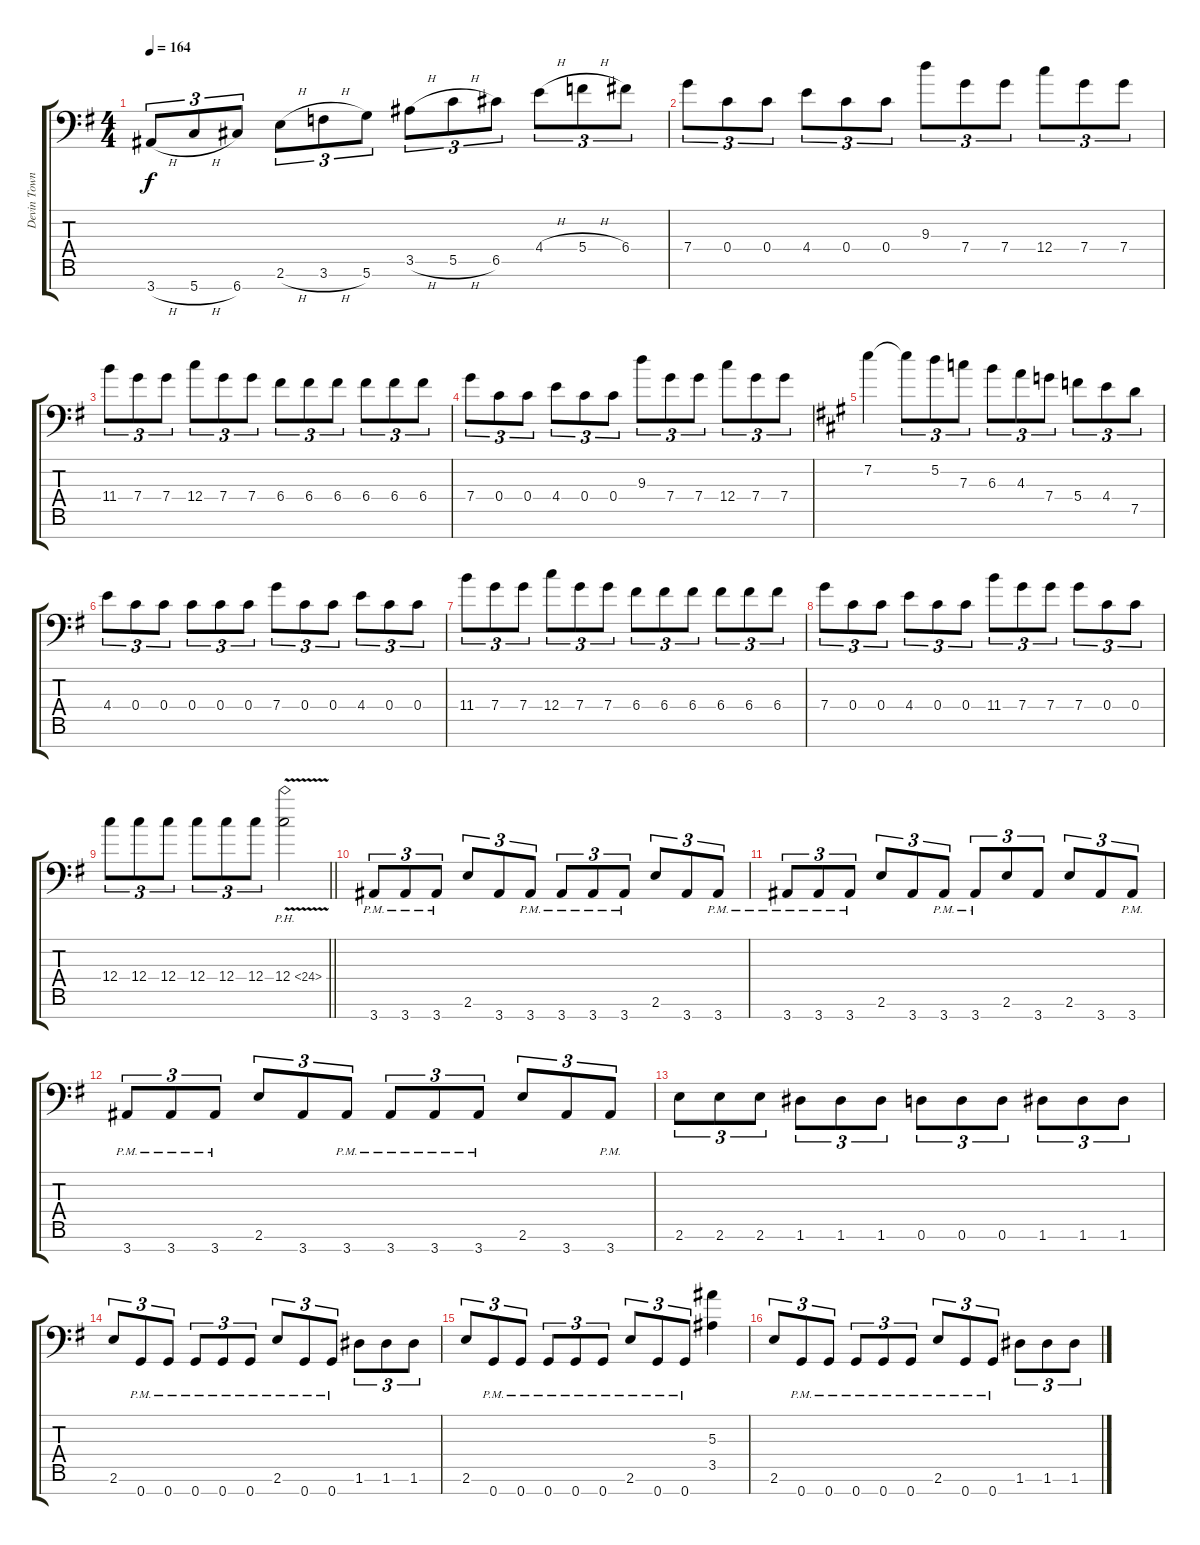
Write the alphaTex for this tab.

\track ("Devin Townsend Rhythm" "Devin Town") {instrument distortionguitar}
\staff {score tabs}
\tuning (D4 A3 F3 C3 G2 D2 G1) {hide}
\ts (4 4)
\tempo 164
\clef f4
\ks g
3.7{h}.8{tu (3 2) dy f} 5.7{h}.8{tu (3 2)} 6.7.8{tu (3 2)} 2.6{h}.8{tu (3 2)} 3.6{h}.8{tu (3 2)} 5.6.8{tu (3 2)} 3.5{h}.8{tu (3 2)} 5.5{h}.8{tu (3 2)} 6.5.8{tu (3 2)} 4.4{h}.8{tu (3 2)} 5.4{h}.8{tu (3 2)} 6.4.8{tu (3 2)} |
7.4.8{tu (3 2)} 0.4.8{tu (3 2)} 0.4.8{tu (3 2)} 4.4.8{tu (3 2)} 0.4.8{tu (3 2)} 0.4.8{tu (3 2)} 9.3.8{tu (3 2)} 7.4.8{tu (3 2)} 7.4.8{tu (3 2)} 12.4.8{tu (3 2)} 7.4.8{tu (3 2)} 7.4.8{tu (3 2)} |
11.4.8{tu (3 2)} 7.4.8{tu (3 2)} 7.4.8{tu (3 2)} 12.4.8{tu (3 2)} 7.4.8{tu (3 2)} 7.4.8{tu (3 2)} 6.4.8{tu (3 2)} 6.4.8{tu (3 2)} 6.4.8{tu (3 2)} 6.4.8{tu (3 2)} 6.4.8{tu (3 2)} 6.4.8{tu (3 2)} |
7.4.8{tu (3 2)} 0.4.8{tu (3 2)} 0.4.8{tu (3 2)} 4.4.8{tu (3 2)} 0.4.8{tu (3 2)} 0.4.8{tu (3 2)} 9.3.8{tu (3 2)} 7.4.8{tu (3 2)} 7.4.8{tu (3 2)} 12.4.8{tu (3 2)} 7.4.8{tu (3 2)} 7.4.8{tu (3 2)} |
\ks a
7.2.4 7.2{t}.8{tu (3 2)} 5.2.8{tu (3 2)} 7.3.8{tu (3 2)} 6.3.8{tu (3 2)} 4.3.8{tu (3 2)} 7.4.8{tu (3 2)} 5.4.8{tu (3 2)} 4.4.8{tu (3 2)} 7.5.8{tu (3 2)} |
\ks g
4.4.8{tu (3 2)} 0.4.8{tu (3 2)} 0.4.8{tu (3 2)} 0.4.8{tu (3 2)} 0.4.8{tu (3 2)} 0.4.8{tu (3 2)} 7.4.8{tu (3 2)} 0.4.8{tu (3 2)} 0.4.8{tu (3 2)} 4.4.8{tu (3 2)} 0.4.8{tu (3 2)} 0.4.8{tu (3 2)} |
11.4.8{tu (3 2)} 7.4.8{tu (3 2)} 7.4.8{tu (3 2)} 12.4.8{tu (3 2)} 7.4.8{tu (3 2)} 7.4.8{tu (3 2)} 6.4.8{tu (3 2)} 6.4.8{tu (3 2)} 6.4.8{tu (3 2)} 6.4.8{tu (3 2)} 6.4.8{tu (3 2)} 6.4.8{tu (3 2)} |
7.4.8{tu (3 2)} 0.4.8{tu (3 2)} 0.4.8{tu (3 2)} 4.4.8{tu (3 2)} 0.4.8{tu (3 2)} 0.4.8{tu (3 2)} 11.4.8{tu (3 2)} 7.4.8{tu (3 2)} 7.4.8{tu (3 2)} 7.4.8{tu (3 2)} 0.4.8{tu (3 2)} 0.4.8{tu (3 2)} |
\barLineRight lightlight
12.4.8{tu (3 2)} 12.4.8{tu (3 2)} 12.4.8{tu (3 2)} 12.4.8{tu (3 2)} 12.4.8{tu (3 2)} 12.4.8{tu (3 2)} 12.4{ph 12 v}.2 |
3.7{pm}.8{tu (3 2)} 3.7{pm}.8{tu (3 2)} 3.7{pm}.8{tu (3 2)} 2.6.8{tu (3 2)} 3.7.8{tu (3 2)} 3.7{pm}.8{tu (3 2)} 3.7{pm}.8{tu (3 2)} 3.7{pm}.8{tu (3 2)} 3.7{pm}.8{tu (3 2)} 2.6.8{tu (3 2)} 3.7.8{tu (3 2)} 3.7{pm}.8{tu (3 2)} |
3.7{pm}.8{tu (3 2)} 3.7{pm}.8{tu (3 2)} 3.7{pm}.8{tu (3 2)} 2.6.8{tu (3 2)} 3.7.8{tu (3 2)} 3.7{pm}.8{tu (3 2)} 3.7{pm}.8{tu (3 2)} 2.6.8{tu (3 2)} 3.7.8{tu (3 2)} 2.6.8{tu (3 2)} 3.7.8{tu (3 2)} 3.7{pm}.8{tu (3 2)} |
3.7{pm}.8{tu (3 2)} 3.7{pm}.8{tu (3 2)} 3.7{pm}.8{tu (3 2)} 2.6.8{tu (3 2)} 3.7.8{tu (3 2)} 3.7{pm}.8{tu (3 2)} 3.7{pm}.8{tu (3 2)} 3.7{pm}.8{tu (3 2)} 3.7{pm}.8{tu (3 2)} 2.6.8{tu (3 2)} 3.7.8{tu (3 2)} 3.7{pm}.8{tu (3 2)} |
2.6.8{tu (3 2)} 2.6.8{tu (3 2)} 2.6.8{tu (3 2)} 1.6.8{tu (3 2)} 1.6.8{tu (3 2)} 1.6.8{tu (3 2)} 0.6.8{tu (3 2)} 0.6.8{tu (3 2)} 0.6.8{tu (3 2)} 1.6.8{tu (3 2)} 1.6.8{tu (3 2)} 1.6.8{tu (3 2)} |
2.6.8{tu (3 2)} 0.7{pm}.8{tu (3 2)} 0.7{pm}.8{tu (3 2)} 0.7{pm}.8{tu (3 2)} 0.7{pm}.8{tu (3 2)} 0.7{pm}.8{tu (3 2)} 2.6{pm}.8{tu (3 2)} 0.7{pm}.8{tu (3 2)} 0.7{pm}.8{tu (3 2)} 1.6.8{tu (3 2)} 1.6.8{tu (3 2)} 1.6.8{tu (3 2)} |
2.6.8{tu (3 2)} 0.7{pm}.8{tu (3 2)} 0.7{pm}.8{tu (3 2)} 0.7{pm}.8{tu (3 2)} 0.7{pm}.8{tu (3 2)} 0.7{pm}.8{tu (3 2)} 2.6{pm}.8{tu (3 2)} 0.7{pm}.8{tu (3 2)} 0.7{pm}.8{tu (3 2)} (5.3 3.5).4 |
2.6.8{tu (3 2)} 0.7{pm}.8{tu (3 2)} 0.7{pm}.8{tu (3 2)} 0.7{pm}.8{tu (3 2)} 0.7{pm}.8{tu (3 2)} 0.7{pm}.8{tu (3 2)} 2.6{pm}.8{tu (3 2)} 0.7{pm}.8{tu (3 2)} 0.7{pm}.8{tu (3 2)} 1.6.8{tu (3 2)} 1.6.8{tu (3 2)} 1.6.8{tu (3 2)}
